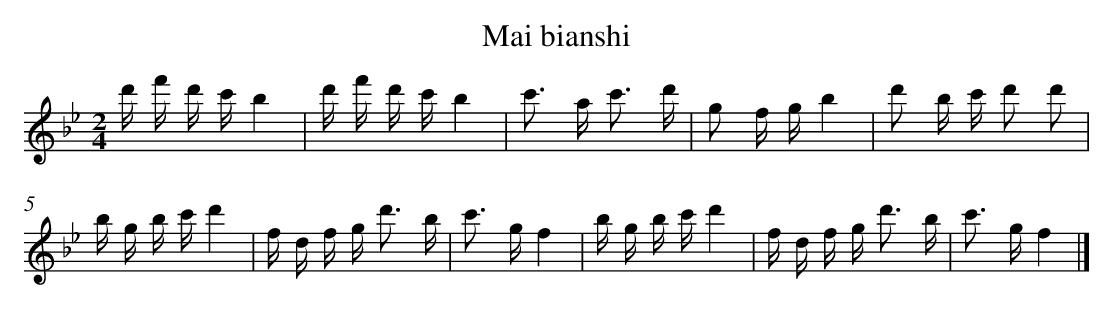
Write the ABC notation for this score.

X:1
T: Mai bianshi
L: 1/16
M: 2/4
K: Bb
d' f' d' c'b4 [I:setbarnb 1]|
d' f' d' c'b4 |
c'2> a2 c'3 d' |
g2 f gb4 |
d'2 b c' d'2 d'2 |
b g b c'd'4 |
f d f g2< d'2 b |
c'2> g2f4 |
b g b c'd'4 |
f d f g2< d'2 b |
c'2> g2f4 |]
